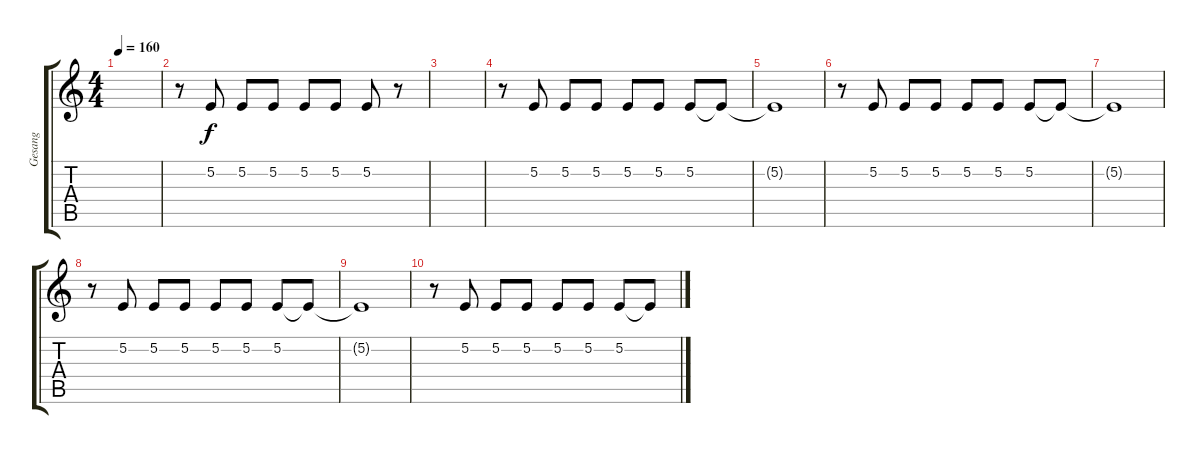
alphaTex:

\track ("Gesang" "Gesang") {instrument lead1square}
\staff {score tabs}
\tuning (E4 B3 G3 D3 A2 E2) {hide}
\ts (4 4)
\tempo 160
\clef g2
\ks c
|
r.8 5.2.8 5.2.8 5.2.8 5.2.8 5.2.8 5.2.8 r.8 |
|
r.8 5.2.8 5.2.8 5.2.8 5.2.8 5.2.8 5.2.8 5.2{t}.8 |
5.2{t}.1 |
r.8 5.2.8 5.2.8 5.2.8 5.2.8 5.2.8 5.2.8 5.2{t}.8 |
5.2{t}.1 |
r.8 5.2.8 5.2.8 5.2.8 5.2.8 5.2.8 5.2.8 5.2{t}.8 |
5.2{t}.1 |
r.8 5.2.8 5.2.8 5.2.8 5.2.8 5.2.8 5.2.8 5.2{t}.8
